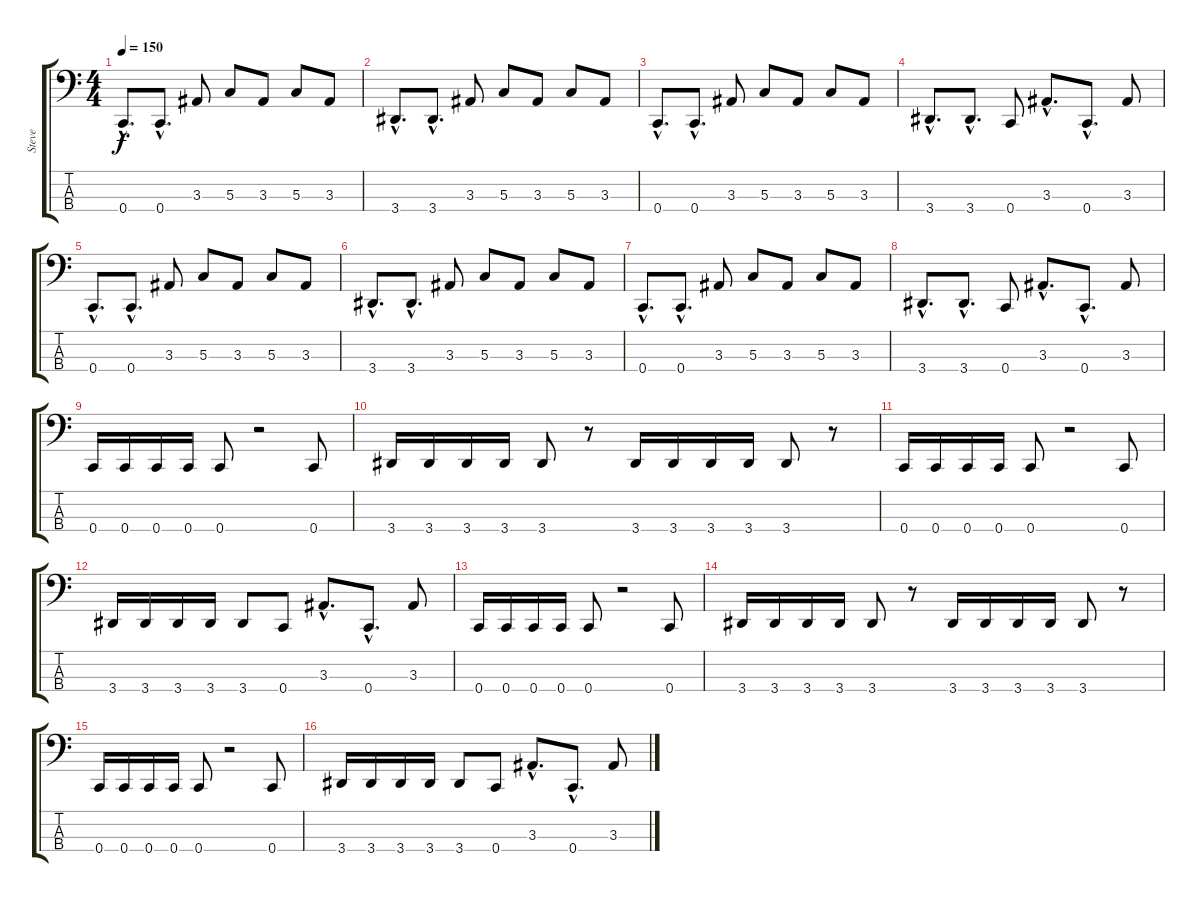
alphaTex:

\track ("Steve" "Steve") {instrument electricbassfinger}
\staff {score tabs}
\tuning (F2 C2 G1 C1) {hide}
\ts (4 4)
\tempo 150
\clef f4
\ks c
0.4{hac}.8{d dy f} 0.4{hac}.8{d} 3.3.8 5.3.8 3.3.8 5.3.8 3.3.8 |
3.4{hac}.8{d} 3.4{hac}.8{d} 3.3.8 5.3.8 3.3.8 5.3.8 3.3.8 |
0.4{hac}.8{d} 0.4{hac}.8{d} 3.3.8 5.3.8 3.3.8 5.3.8 3.3.8 |
3.4{hac}.8{d} 3.4{hac}.8{d} 0.4.8 3.3{hac}.8{d} 0.4{hac}.8{d} 3.3.8 |
0.4{hac}.8{d} 0.4{hac}.8{d} 3.3.8 5.3.8 3.3.8 5.3.8 3.3.8 |
3.4{hac}.8{d} 3.4{hac}.8{d} 3.3.8 5.3.8 3.3.8 5.3.8 3.3.8 |
0.4{hac}.8{d} 0.4{hac}.8{d} 3.3.8 5.3.8 3.3.8 5.3.8 3.3.8 |
3.4{hac}.8{d} 3.4{hac}.8{d} 0.4.8 3.3{hac}.8{d} 0.4{hac}.8{d} 3.3.8 |
0.4.16 0.4.16 0.4.16 0.4.16 0.4.8 r.2 0.4.8 |
3.4.16 3.4.16 3.4.16 3.4.16 3.4.8 r.8 3.4.16 3.4.16 3.4.16 3.4.16 3.4.8 r.8 |
0.4.16 0.4.16 0.4.16 0.4.16 0.4.8 r.2 0.4.8 |
3.4.16 3.4.16 3.4.16 3.4.16 3.4.8 0.4.8 3.3{hac}.8{d} 0.4{hac}.8{d} 3.3.8 |
0.4.16 0.4.16 0.4.16 0.4.16 0.4.8 r.2 0.4.8 |
3.4.16 3.4.16 3.4.16 3.4.16 3.4.8 r.8 3.4.16 3.4.16 3.4.16 3.4.16 3.4.8 r.8 |
0.4.16 0.4.16 0.4.16 0.4.16 0.4.8 r.2 0.4.8 |
3.4.16 3.4.16 3.4.16 3.4.16 3.4.8 0.4.8 3.3{hac}.8{d} 0.4{hac}.8{d} 3.3.8
